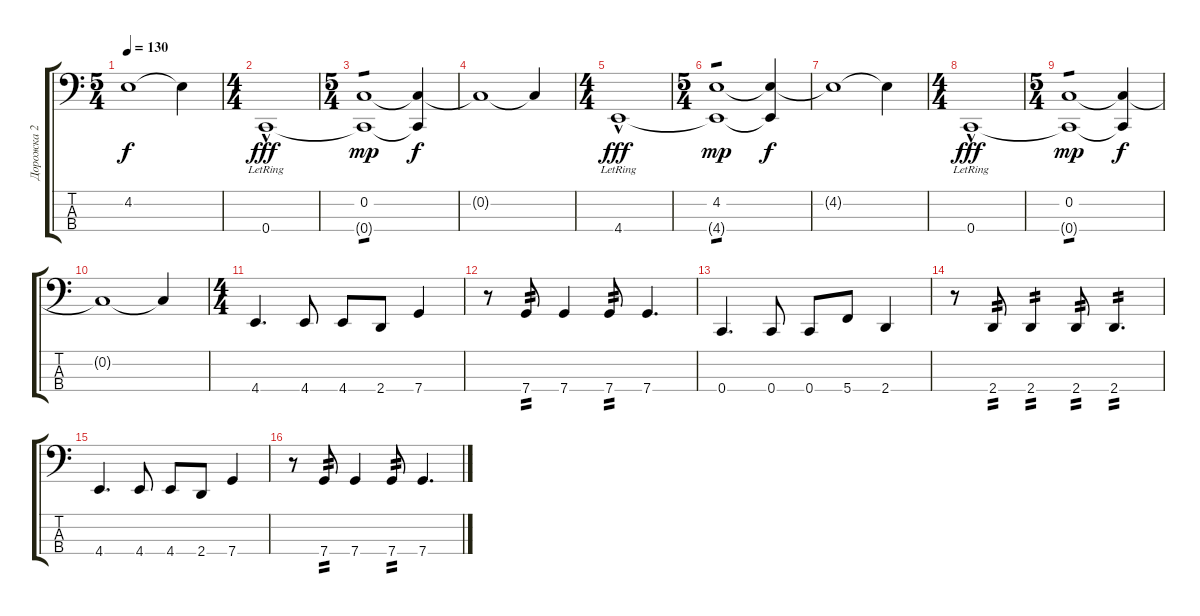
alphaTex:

\track ("Дорожка 2" "Дорожка 2") {instrument electricbasspick}
\staff {score tabs}
\tuning (F2 C2 G1 C1) {hide}
\ts (5 4)
\tempo 130
\clef f4
\ks c
4.2{t}.1{dy f} 4.2{t}.4 |
\ts (4 4)
0.4{hac lr}.1{dy fff} |
\ts (5 4)
(0.2 0.4{t}).1{tp 1 dy mp} (0.2{t} 0.4{t}).4{dy f} |
0.2{t}.1 0.2{t}.4 |
\ts (4 4)
4.4{hac lr}.1{dy fff} |
\ts (5 4)
(4.2 4.4{t}).1{tp 1 dy mp} (4.2{t} 4.4{t}).4{dy f} |
4.2{t}.1 4.2{t}.4 |
\ts (4 4)
0.4{hac lr}.1{dy fff} |
\ts (5 4)
(0.2 0.4{t}).1{tp 1 dy mp} (0.2{t} 0.4{t}).4{dy f} |
0.2{t}.1 0.2{t}.4 |
\ts (4 4)
4.4.4{d} 4.4.8 4.4.8 2.4.8 7.4.4 |
r.8 7.4.8{tp 2} 7.4.4 7.4.8{tp 2} 7.4.4{d} |
0.4.4{d} 0.4.8 0.4.8 5.4.8 2.4.4 |
r.8 2.4.8{tp 2} 2.4.4{tp 2} 2.4.8{tp 2} 2.4.4{d tp 2} |
4.4.4{d} 4.4.8 4.4.8 2.4.8 7.4.4 |
r.8 7.4.8{tp 2} 7.4.4 7.4.8{tp 2} 7.4.4{d}
